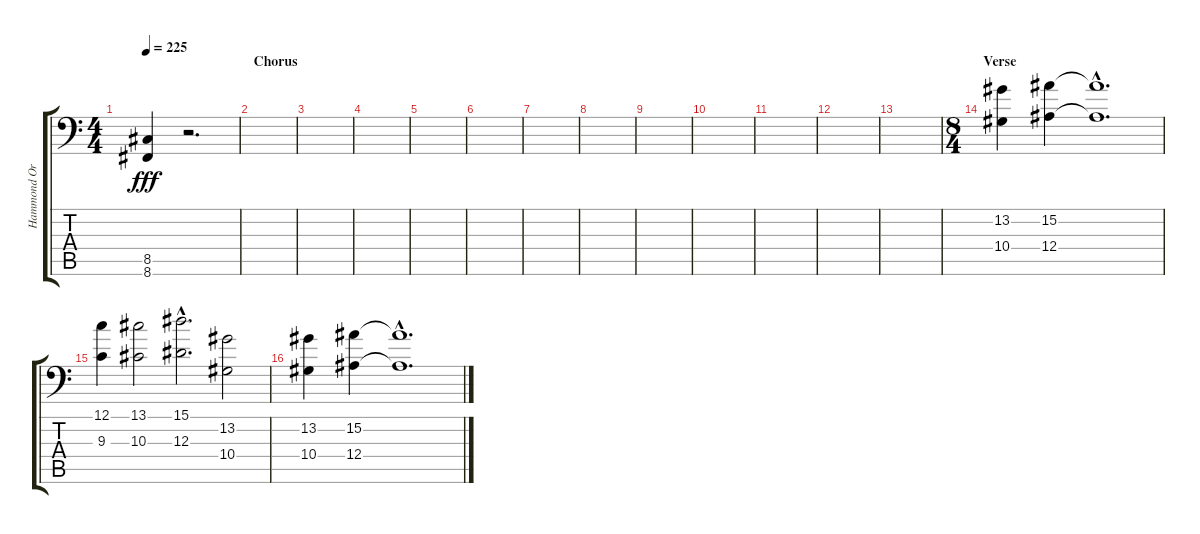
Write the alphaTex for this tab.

\track ("Hammond Organ" "Hammond Or") {instrument drawbarorgan}
\staff {score tabs}
\tuning (C4 G3 Eb3 Bb2 F2 Bb1) {hide}
\ts (4 4)
\tempo 225
\clef f4
\ks c
(8.5 8.6).4{dy fff} r.2{d} |
\section ("" "Chorus")
|
|
|
|
|
|
|
|
|
|
|
|
\ts (8 4)
\section ("" "Verse")
(13.2 10.4).4{instrument drawbarorgan} (15.2 12.4).4 (15.2{hac t} 12.4{hac t}).1{d} |
(12.1 9.3).4{instrument drawbarorgan} (13.1 10.3).2 (15.1{hac} 12.3{hac}).2{d} (13.2 10.4).2 |
(13.2 10.4).4{instrument drawbarorgan} (15.2 12.4).4 (15.2{hac t} 12.4{hac t}).1{d}
